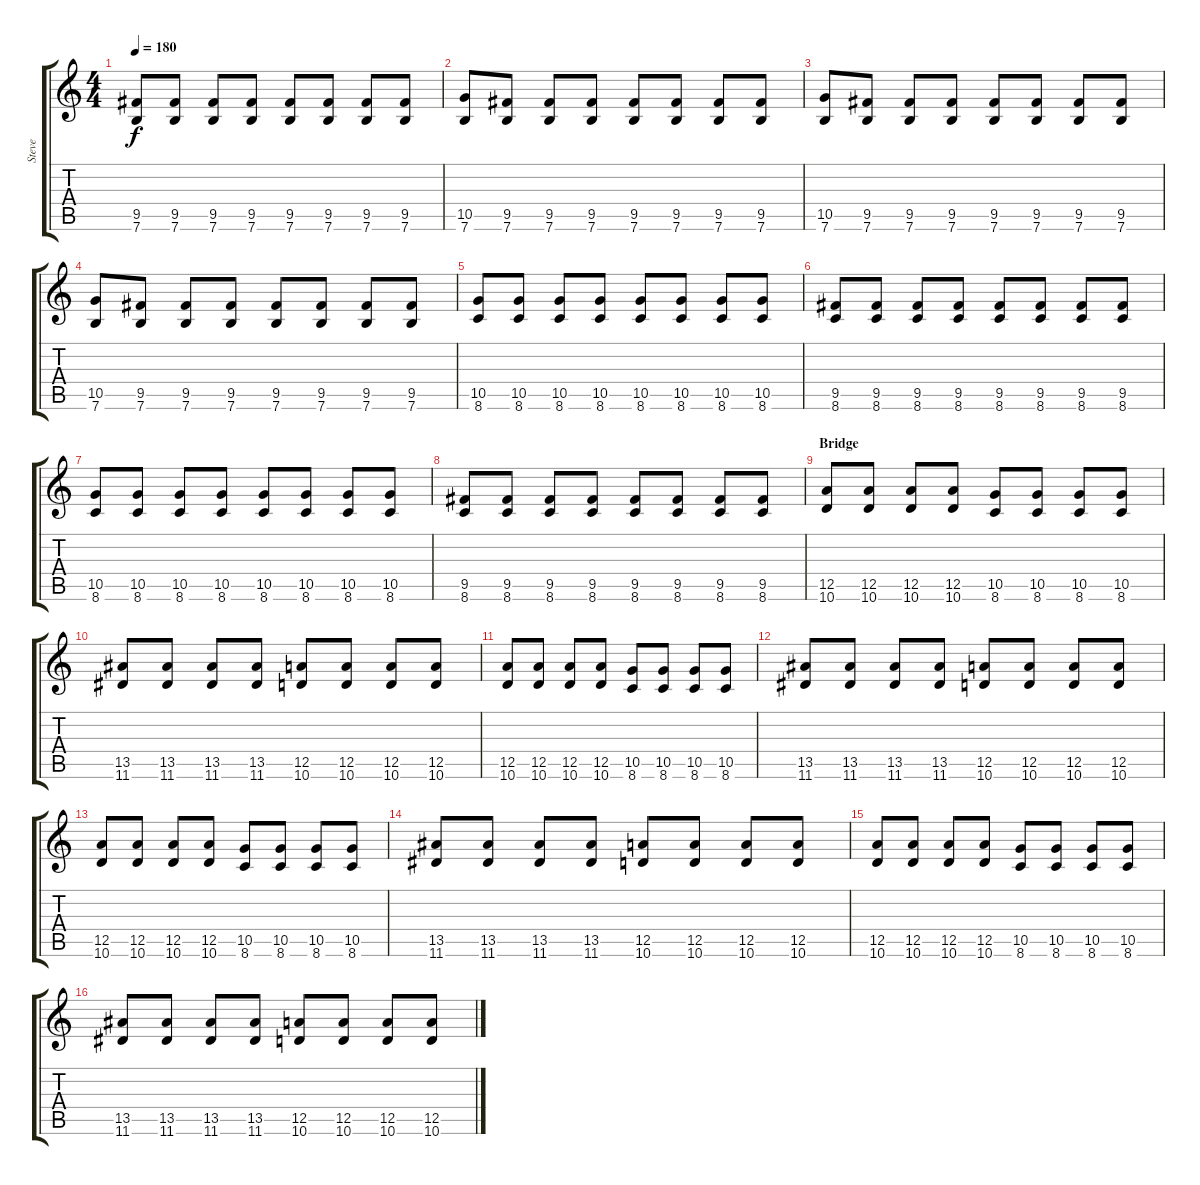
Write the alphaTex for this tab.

\track ("Steve" "Steve") {instrument distortionguitar}
\staff {score tabs}
\tuning (E4 B3 G3 D3 A2 E2) {hide}
\ts (4 4)
\tempo 180
\clef g2
\ks c
(9.5 7.6).8{dy f} (9.5 7.6).8 (9.5 7.6).8 (9.5 7.6).8 (9.5 7.6).8 (9.5 7.6).8 (9.5 7.6).8 (9.5 7.6).8 |
(10.5 7.6).8 (9.5 7.6).8 (9.5 7.6).8 (9.5 7.6).8 (9.5 7.6).8 (9.5 7.6).8 (9.5 7.6).8 (9.5 7.6).8 |
(10.5 7.6).8 (9.5 7.6).8 (9.5 7.6).8 (9.5 7.6).8 (9.5 7.6).8 (9.5 7.6).8 (9.5 7.6).8 (9.5 7.6).8 |
(10.5 7.6).8 (9.5 7.6).8 (9.5 7.6).8 (9.5 7.6).8 (9.5 7.6).8 (9.5 7.6).8 (9.5 7.6).8 (9.5 7.6).8 |
(10.5 8.6).8 (10.5 8.6).8 (10.5 8.6).8 (10.5 8.6).8 (10.5 8.6).8 (10.5 8.6).8 (10.5 8.6).8 (10.5 8.6).8 |
(9.5 8.6).8 (9.5 8.6).8 (9.5 8.6).8 (9.5 8.6).8 (9.5 8.6).8 (9.5 8.6).8 (9.5 8.6).8 (9.5 8.6).8 |
(10.5 8.6).8 (10.5 8.6).8 (10.5 8.6).8 (10.5 8.6).8 (10.5 8.6).8 (10.5 8.6).8 (10.5 8.6).8 (10.5 8.6).8 |
(9.5 8.6).8 (9.5 8.6).8 (9.5 8.6).8 (9.5 8.6).8 (9.5 8.6).8 (9.5 8.6).8 (9.5 8.6).8 (9.5 8.6).8 |
\section ("" "Bridge")
(12.5 10.6).8 (12.5 10.6).8 (12.5 10.6).8 (12.5 10.6).8 (10.5 8.6).8 (10.5 8.6).8 (10.5 8.6).8 (10.5 8.6).8 |
(13.5 11.6).8 (13.5 11.6).8 (13.5 11.6).8 (13.5 11.6).8 (12.5 10.6).8 (12.5 10.6).8 (12.5 10.6).8 (12.5 10.6).8 |
(12.5 10.6).8 (12.5 10.6).8 (12.5 10.6).8 (12.5 10.6).8 (10.5 8.6).8 (10.5 8.6).8 (10.5 8.6).8 (10.5 8.6).8 |
(13.5 11.6).8 (13.5 11.6).8 (13.5 11.6).8 (13.5 11.6).8 (12.5 10.6).8 (12.5 10.6).8 (12.5 10.6).8 (12.5 10.6).8 |
(12.5 10.6).8 (12.5 10.6).8 (12.5 10.6).8 (12.5 10.6).8 (10.5 8.6).8 (10.5 8.6).8 (10.5 8.6).8 (10.5 8.6).8 |
(13.5 11.6).8 (13.5 11.6).8 (13.5 11.6).8 (13.5 11.6).8 (12.5 10.6).8 (12.5 10.6).8 (12.5 10.6).8 (12.5 10.6).8 |
(12.5 10.6).8 (12.5 10.6).8 (12.5 10.6).8 (12.5 10.6).8 (10.5 8.6).8 (10.5 8.6).8 (10.5 8.6).8 (10.5 8.6).8 |
(13.5 11.6).8 (13.5 11.6).8 (13.5 11.6).8 (13.5 11.6).8 (12.5 10.6).8 (12.5 10.6).8 (12.5 10.6).8 (12.5 10.6).8
